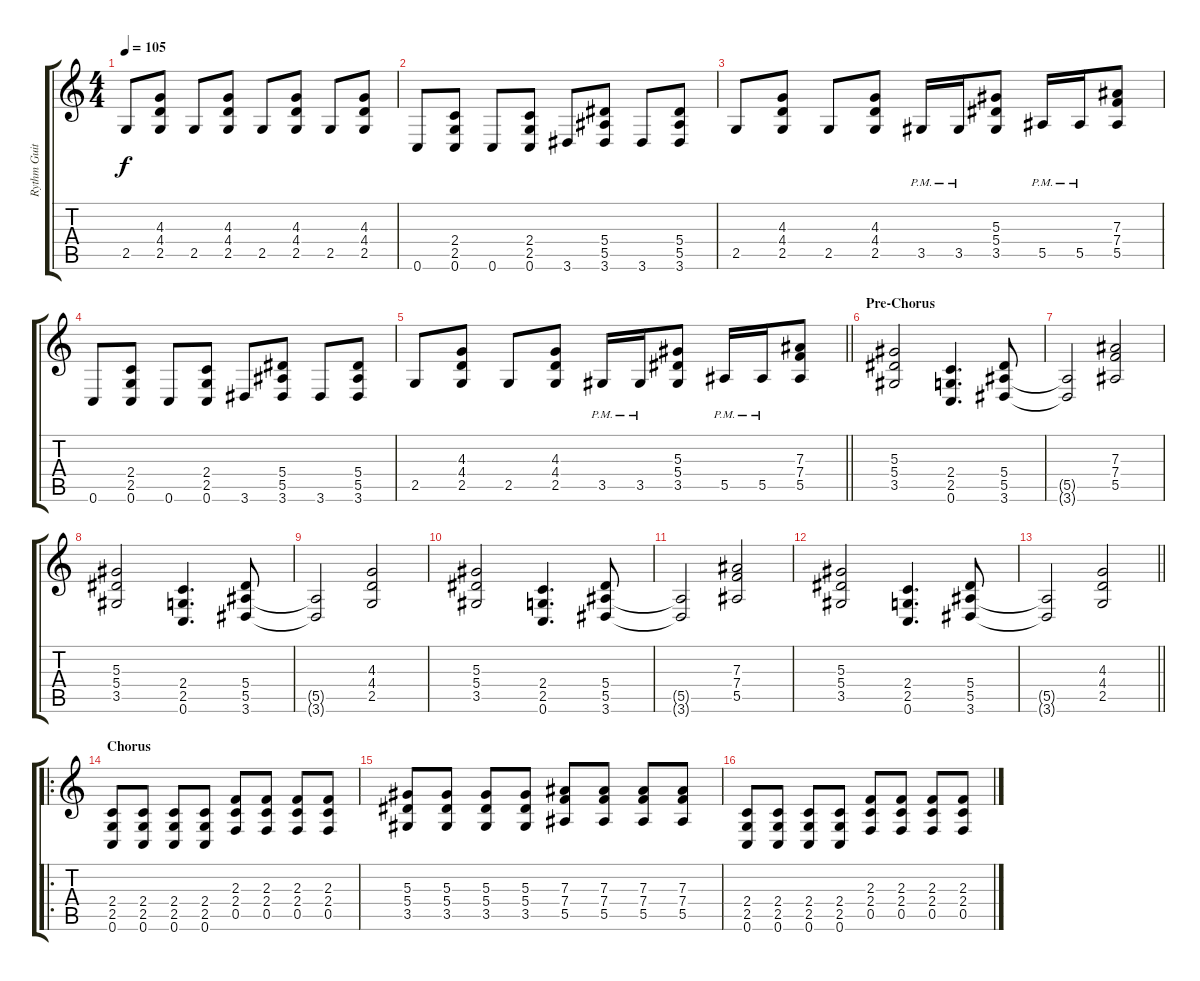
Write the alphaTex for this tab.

\track ("Rythm Guitar" "Rythm Guit") {instrument distortionguitar}
\staff {score tabs}
\tuning (C4 G3 Eb3 Bb2 F2 C2) {hide}
\ts (4 4)
\tempo 105
\clef g2
\ks c
2.5.8{dy f} (4.3 4.4 2.5).8 2.5.8 (4.3 4.4 2.5).8 2.5.8 (4.3 4.4 2.5).8 2.5.8 (4.3 4.4 2.5).8 |
0.6.8 (2.4 2.5 0.6).8 0.6.8 (2.4 2.5 0.6).8 3.6.8 (5.4 5.5 3.6).8 3.6.8 (5.4 5.5 3.6).8 |
2.5.8 (4.3 4.4 2.5).8 2.5.8 (4.3 4.4 2.5).8 3.5{pm}.16 3.5{pm}.16 (5.3 5.4 3.5).8 5.5{pm}.16 5.5{pm}.16 (7.3 7.4 5.5).8 |
0.6.8 (2.4 2.5 0.6).8 0.6.8 (2.4 2.5 0.6).8 3.6.8 (5.4 5.5 3.6).8 3.6.8 (5.4 5.5 3.6).8 |
\barLineRight lightlight
2.5.8 (4.3 4.4 2.5).8 2.5.8 (4.3 4.4 2.5).8 3.5{pm}.16 3.5{pm}.16 (5.3 5.4 3.5).8 5.5{pm}.16 5.5{pm}.16 (7.3 7.4 5.5).8 |
\section ("" "Pre-Chorus")
(5.3 5.4 3.5).2{balance 8} (2.4 2.5 0.6).4{d} (5.4 5.5 3.6).8 |
(5.5{t} 3.6{t}).2 (7.3 7.4 5.5).2 |
(5.3 5.4 3.5).2 (2.4 2.5 0.6).4{d} (5.4 5.5 3.6).8 |
(5.5{t} 3.6{t}).2 (4.3 4.4 2.5).2 |
(5.3 5.4 3.5).2 (2.4 2.5 0.6).4{d} (5.4 5.5 3.6).8 |
(5.5{t} 3.6{t}).2 (7.3 7.4 5.5).2 |
(5.3 5.4 3.5).2 (2.4 2.5 0.6).4{d} (5.4 5.5 3.6).8 |
\barLineRight lightlight
(5.5{t} 3.6{t}).2 (4.3 4.4 2.5).2 |
\ro
\section ("" "Chorus")
(2.4 2.5 0.6).8{balance 0} (2.4 2.5 0.6).8 (2.4 2.5 0.6).8 (2.4 2.5 0.6).8 (2.3 2.4 0.5).8 (2.3 2.4 0.5).8 (2.3 2.4 0.5).8 (2.3 2.4 0.5).8 |
(5.3 5.4 3.5).8 (5.3 5.4 3.5).8 (5.3 5.4 3.5).8 (5.3 5.4 3.5).8 (7.3 7.4 5.5).8 (7.3 7.4 5.5).8 (7.3 7.4 5.5).8 (7.3 7.4 5.5).8 |
(2.4 2.5 0.6).8 (2.4 2.5 0.6).8 (2.4 2.5 0.6).8 (2.4 2.5 0.6).8 (2.3 2.4 0.5).8 (2.3 2.4 0.5).8 (2.3 2.4 0.5).8 (2.3 2.4 0.5).8
